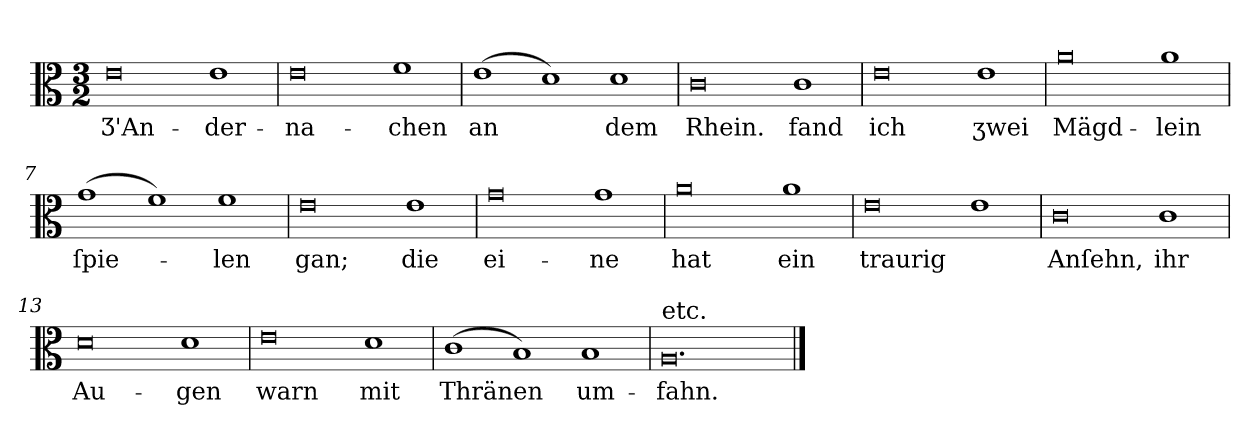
**kern	**text
*part1	*part1
*staff1	*staff1
*clefC3	*
*k[]	*
*C:	*
*M3/2	*
=1	=1
!LO:N:vis=0	!
1e	Ʒ'An-
!LO:N:vis=1	!
2e	-der-
=2	=2
!LO:N:vis=0	!
1e	-na-
!LO:N:vis=1	!
2f	-chen
=3	=3
!LO:N:vis=1	!
(2e	an
!LO:N:vis=1	!
2d)	.
!LO:N:vis=1	!
2d	dem
=4	=4
!LO:N:vis=0	!
1c	Rhein.
!LO:N:vis=1	!
2c	fand
=5	=5
!LO:N:vis=0	!
1e	ich
!LO:N:vis=1	!
2e	ʒwei
=6	=6
!LO:N:vis=0	!
1a	Mägd-
!LO:N:vis=1	!
2a	-lein
=7	=7
!LO:N:vis=1	!
(2g	ſpie-
!LO:N:vis=1	!
2f)	.
!LO:N:vis=1	!
2f	-len
=8	=8
!LO:N:vis=0	!
1e	gan;
!LO:N:vis=1	!
2e	die
=9	=9
!LO:N:vis=0	!
1g	ei-
!LO:N:vis=1	!
2g	-ne
=10	=10
!LO:N:vis=0	!
1a	hat
!LO:N:vis=1	!
2a	ein
=11	=11
!LO:N:vis=0	!
1e	traurig
!LO:N:vis=1	!
2e	.
=12	=12
!LO:N:vis=0	!
1c	Anſehn,
!LO:N:vis=1	!
2c	ihr
=13	=13
!LO:N:vis=0	!
1d	Au-
!LO:N:vis=1	!
2d	-gen
=14	=14
!LO:N:vis=0	!
1e	warn
!LO:N:vis=1	!
2d	mit
=15	=15
!LO:N:vis=1	!
(2c	Thränen
!LO:N:vis=1	!
2B)	.
!LO:N:vis=1	!
2B	um-
=16	=16
!LO:TX:a:t=etc.	!
!LO:N:vis=0.	!
1.A	-fahn.
==	==
*-	*-
